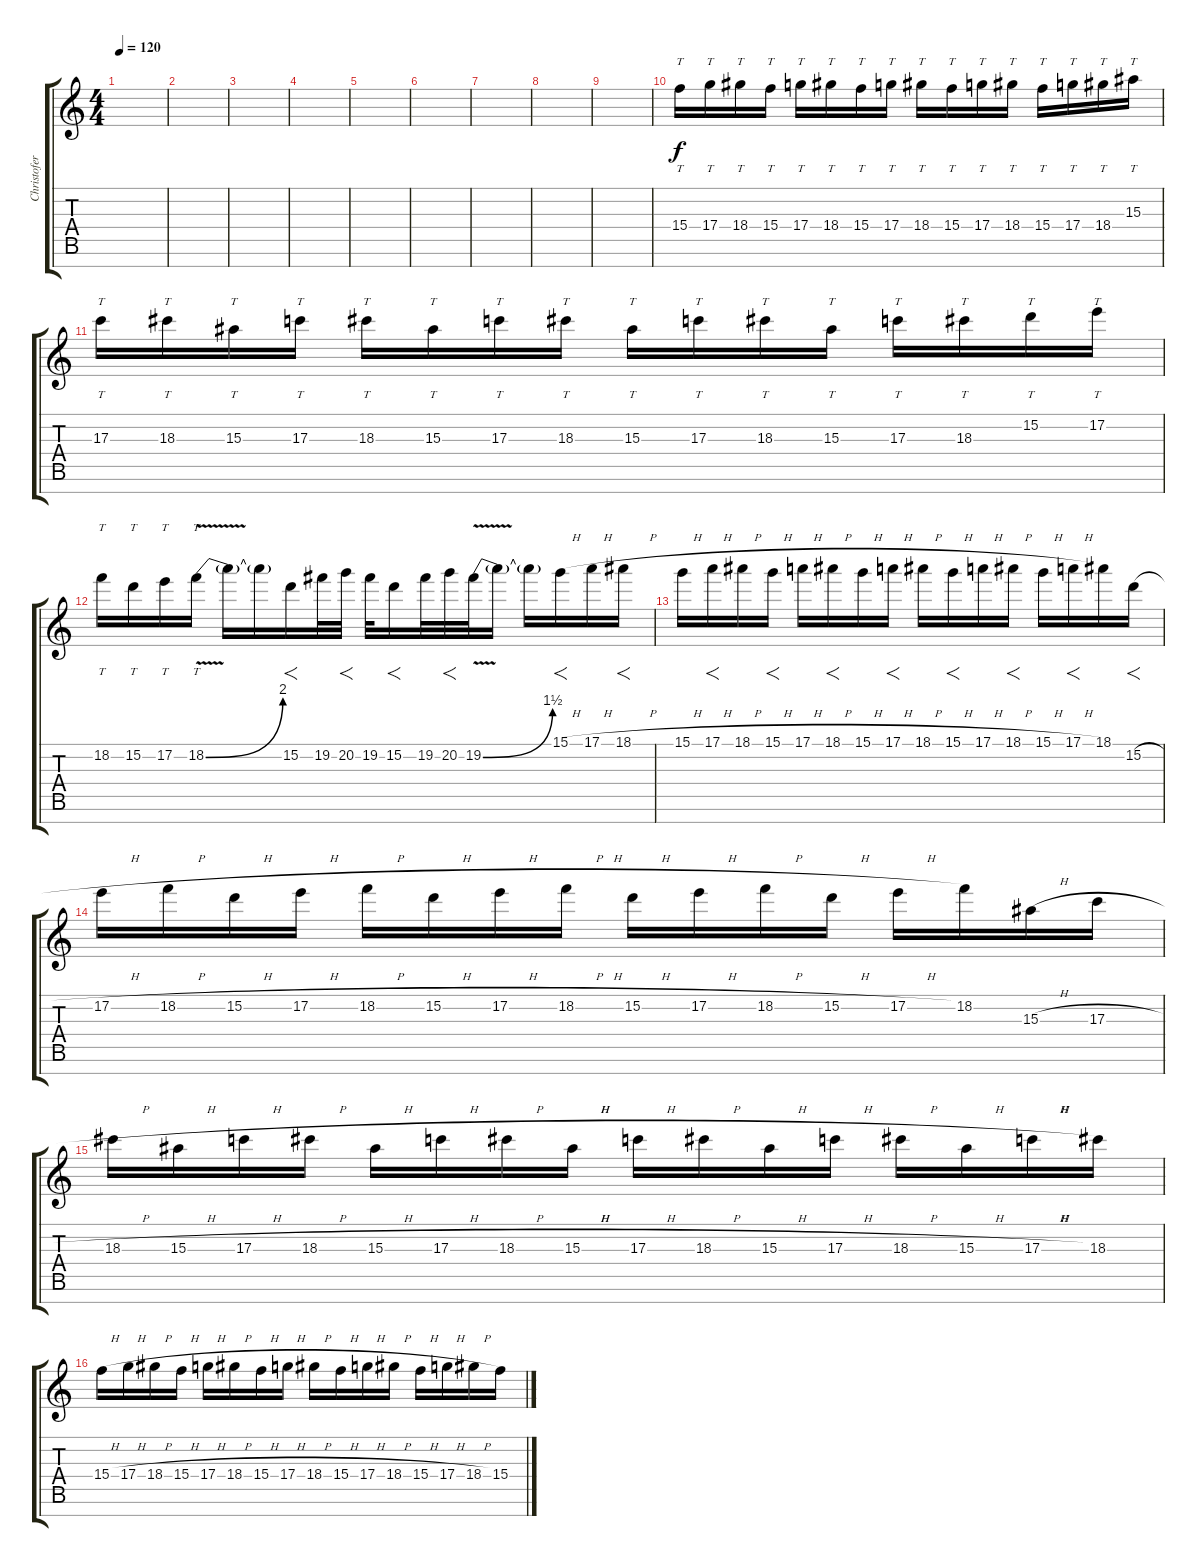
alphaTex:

\track ("Christofer" "Christofer") {instrument distortionguitar}
\staff {score tabs}
\tuning (E4 B3 G3 D3 A2 E2 B1) {hide}
\ts (4 4)
\tempo 120
\clef g2
\ks c
|
|
|
|
|
|
|
|
|
15.4.16{tt} 17.4.16{tt} 18.4.16{tt} 15.4.16{tt} 17.4.16{tt} 18.4.16{tt} 15.4.16{tt} 17.4.16{tt} 18.4.16{tt} 15.4.16{tt} 17.4.16{tt} 18.4.16{tt} 15.4.16{tt} 17.4.16{tt} 18.4.16{tt} 15.3.16{tt} |
17.3.16{tt} 18.3.16{tt} 15.3.16{tt} 17.3.16{tt} 18.3.16{tt} 15.3.16{tt} 17.3.16{tt} 18.3.16{tt} 15.3.16{tt} 17.3.16{tt} 18.3.16{tt} 15.3.16{tt} 17.3.16{tt} 18.3.16{tt} 15.2.16{tt} 17.2.16{tt} |
18.2.16{tt} 15.2.16{tt} 17.2.16{tt} 18.2{be (bend 0 0 60 8) v}.16{tt} 18.2{t}.16 18.2{t}.16 15.2.16{f} 19.2.32 20.2.32{f} 19.2.32 15.2.16{f} 19.2.32 20.2.32{f} 19.2{be (bend 0 0 60 6) v}.32 19.2{t}.16 19.2{t}.16 15.1{h}.16{f} 17.1{h}.16 18.1{h}.16{f} |
15.1{h}.16 17.1{h}.16{f} 18.1{h}.16 15.1{h}.16{f} 17.1{h}.16 18.1{h}.16{f} 15.1{h}.16 17.1{h}.16{f} 18.1{h}.16 15.1{h}.16{f} 17.1{h}.16 18.1{h}.16{f} 15.1{h}.16 17.1{h}.16{f} 18.1.16 15.2{h}.16{f} |
17.2{h}.16 18.2{h}.16 15.2{h}.16 17.2{h}.16 18.2{h}.16 15.2{h}.16 17.2{h}.16 18.2{h}.16 15.2{h}.16 17.2{h}.16 18.2{h}.16 15.2{h}.16 17.2{h}.16 18.2.16 15.3{h}.16 17.3{h}.16 |
18.3{h}.16 15.3{h}.16 17.3{h}.16 18.3{h}.16 15.3{h}.16 17.3{h}.16 18.3{h}.16 15.3{h}.16 17.3{h}.16 18.3{h}.16 15.3{h}.16 17.3{h}.16 18.3{h}.16 15.3{h}.16 17.3{h}.16 18.3.16 |
15.4{h}.16 17.4{h}.16 18.4{h}.16 15.4{h}.16 17.4{h}.16 18.4{h}.16 15.4{h}.16 17.4{h}.16 18.4{h}.16 15.4{h}.16 17.4{h}.16 18.4{h}.16 15.4{h}.16 17.4{h}.16 18.4{h}.16 15.4{h}.16
